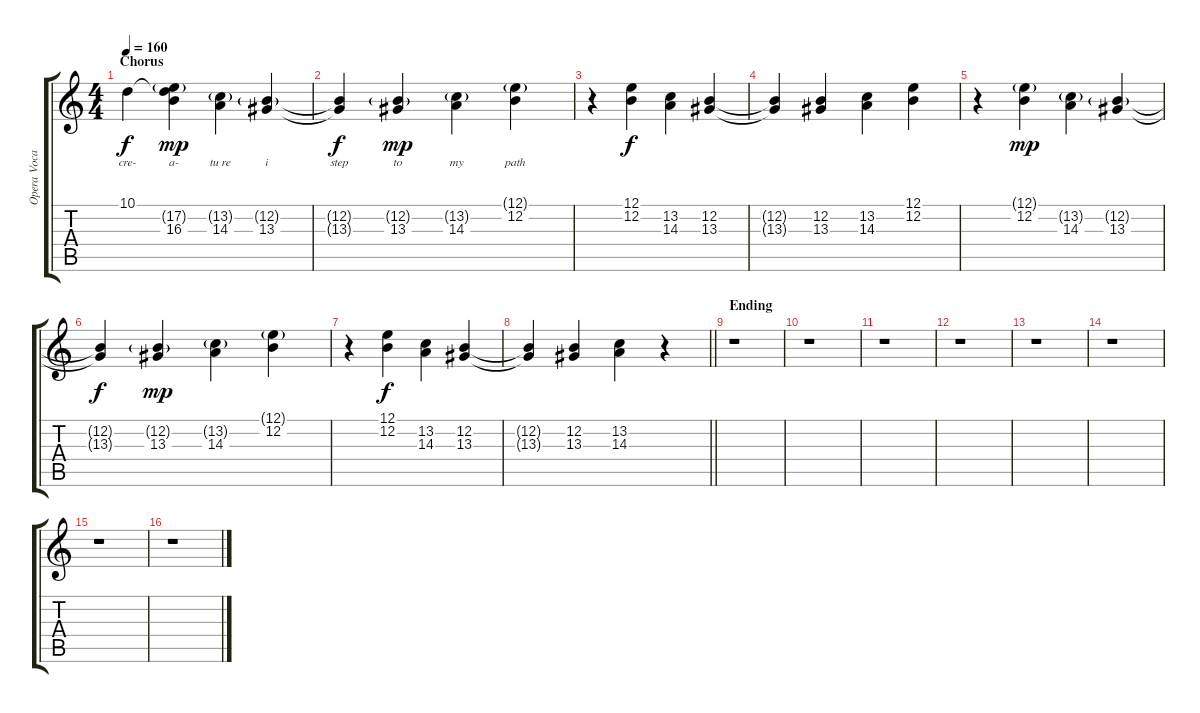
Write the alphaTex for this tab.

\track ("Opera Vocals" "Opera Voca") {instrument acousticgrandpiano}
\staff {score tabs}
\tuning (E4 B3 G3 D3 A2 E2) {hide}
\ts (4 4)
\section ("" "Chorus")
\tempo 160
\clef g2
\ks aminor
10.1.4{lyrics (0 "cre-") lyrics (1 "") lyrics (2 "") lyrics (3 "") lyrics (4 "") dy f} (10.1{t} 17.2{g} 16.3).4{lyrics (0 "a-") lyrics (1 "") lyrics (2 "") lyrics (3 "") lyrics (4 "") dy mp} (13.2{g} 14.3).4{lyrics (0 "tu re") lyrics (1 "") lyrics (2 "") lyrics (3 "") lyrics (4 "")} (12.2{g} 13.3).4{lyrics (0 "i") lyrics (1 "") lyrics (2 "") lyrics (3 "") lyrics (4 "")} |
(12.2{t} 13.3{t}).4{lyrics (0 "step") lyrics (1 "") lyrics (2 "") lyrics (3 "") lyrics (4 "") dy f} (12.2{g} 13.3).4{lyrics (0 "to") lyrics (1 "") lyrics (2 "") lyrics (3 "") lyrics (4 "") dy mp} (13.2{g} 14.3).4{lyrics (0 "my") lyrics (1 "") lyrics (2 "") lyrics (3 "") lyrics (4 "")} (12.1{g} 12.2).4{lyrics (0 "path") lyrics (1 "") lyrics (2 "") lyrics (3 "") lyrics (4 "")} |
r.4 (12.1 12.2).4{dy f} (13.2 14.3).4 (12.2 13.3).4 |
(12.2{t} 13.3{t}).4 (12.2 13.3).4 (13.2 14.3).4 (12.1 12.2).4 |
r.4 (12.1{g} 12.2).4{dy mp} (13.2{g} 14.3).4 (12.2{g} 13.3).4 |
(12.2{t} 13.3{t}).4{dy f} (12.2{g} 13.3).4{dy mp} (13.2{g} 14.3).4 (12.1{g} 12.2).4 |
r.4 (12.1 12.2).4{dy f} (13.2 14.3).4 (12.2 13.3).4 |
\barLineRight lightlight
(12.2{t} 13.3{t}).4 (12.2 13.3).4 (13.2 14.3).4 r.4 |
\section ("" "Ending")
r.1 |
r.1 |
r.1 |
r.1 |
r.1 |
r.1 |
r.1 |
r.1
